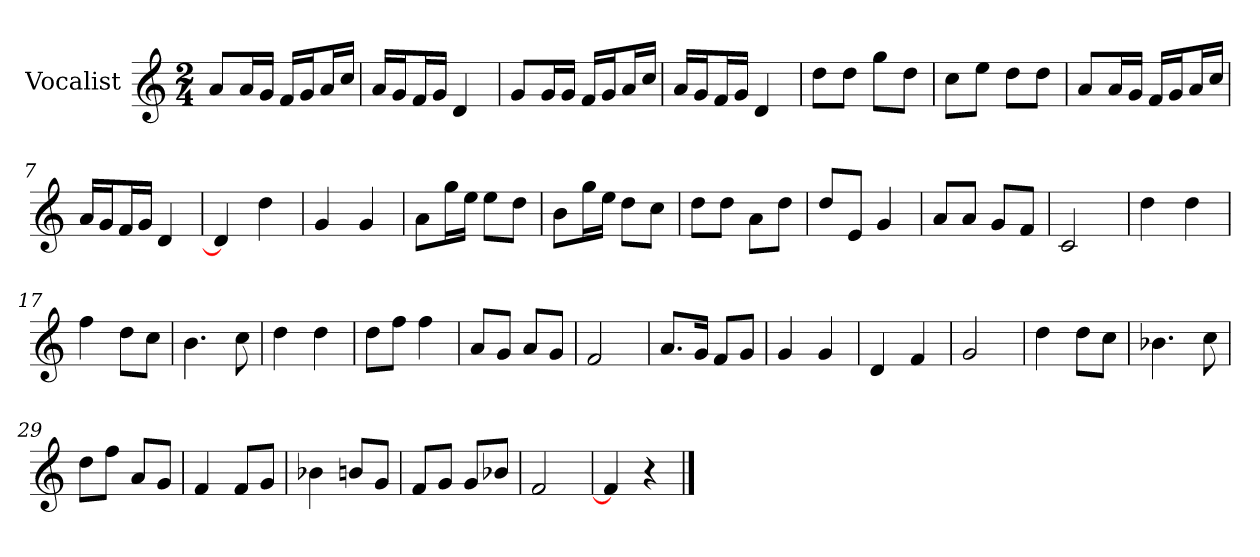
**kern
*part1
*staff1
*I"Vocalist
*k[]
*C:
*M2/4
=
8aL
16aL
16gJJ
16fLL
16gJ
16aL
16ccJJ
=1
16aLL
16gJ
16fL
16gJJ
4d
=2
8gL
16gL
16gJJ
16fLL
16gJ
16aL
16ccJJ
=3
16aLL
16gJ
16fL
16gJJ
4d
=4
8ddL
8ddJ
8ggL
8ddJ
=5
8ccL
8eeJ
8ddL
8ddJ
=6
8aL
16aL
16gJJ
16fLL
16gJ
16aL
16ccJJ
=7
16aLL
16gJ
16fL
16gJJ
4d
=8
4d]
4dd
=9
4g
4g
=10
8aL
16ggL
16eeJJ
8eeL
8ddJ
=11
8bL
16ggL
16eeJJ
8ddL
8ccJ
=12
8ddL
8ddJ
8aL
8ddJ
=13
8ddL
8eJ
4g
=14
8aL
8aJ
8gL
8fJ
=15
2c
=16
4dd
4dd
=17
4ff
8ddL
8ccJ
=18
4.b
8cc
=19
4dd
4dd
=20
8ddL
8ffJ
4ff
=21
8aL
8gJ
8aL
8gJ
=22
2f
=23
8.aL
16gJk
8fL
8gJ
=24
4g
4g
=25
4d
4f
=26
2g
=27
4dd
8ddL
8ccJ
=28
4.b-X
8cc
=29
8ddL
8ffJ
8aL
8gJ
=30
4f
8fL
8gJ
=31
4b-X
8bnL
8gJ
=32
8fL
8gJ
8gL
8b-XJ
=33
2f
=34
4f]
4r
==
*-
